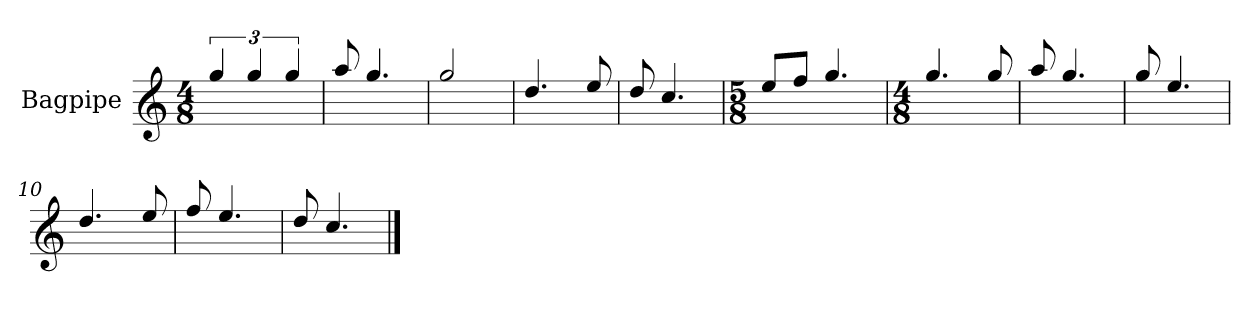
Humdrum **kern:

**kern
*part1
*staff1
*I"Bagpipe
*I'Bagp.
*clefG2
*ITrd1c2
*k[b-e-]
*M4/8
=1
6ff/
6ff/
6ff/
=2
8gg/
4.ff/
!!LO:LB:g=z
=3
2ff/
=4
4.cc/
8dd/
!!LO:LB:g=z
=5
8cc/
4.b-/
=6
*M5/8
8dd/L
8ee-/J
4.ff/
=7
*M4/8
4.ff/
8ff/
=8
8gg/
4.ff/
=9
8ff/
4.dd/
=10
4.cc/
8dd/
=11
8ee-/
4.dd/
=12
8cc/
4.b-/
==
*-
